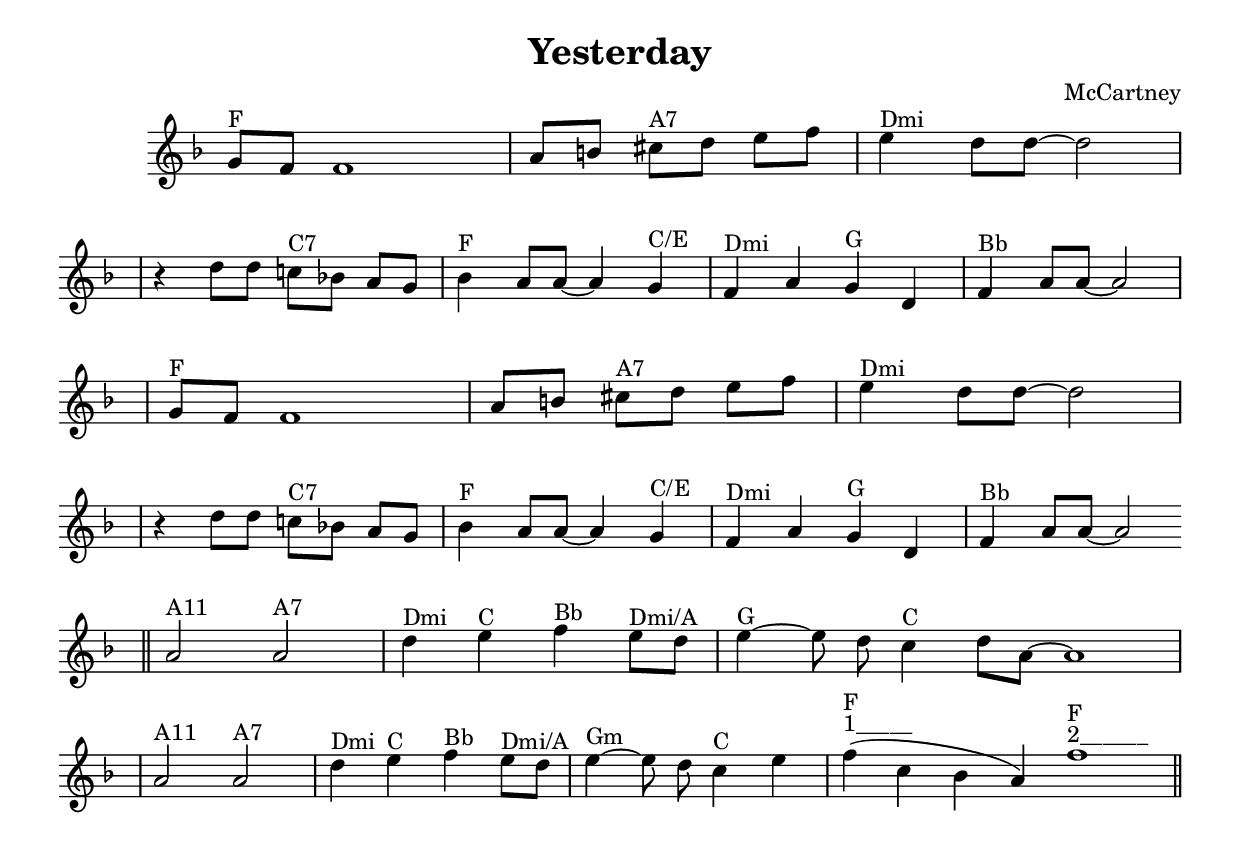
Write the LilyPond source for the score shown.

#(ly:set-option 'midi-extension "mid")
\version "2.12.3"
\include "english.ly"
\header{ 
title = "Yesterday"
composer = "McCartney"
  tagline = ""  % removed 
}
%{
 Filename: yesterday
Key: F
Mode: major
Title: Yesterday
Author: McCartney
Time: 4/4
EnteredBy: John Rothfield

      F             Em7   A7   *   Dmi  Dmi/C 
1) |  RS S -- --  | -- GM P#D NS | N DD -- -- |

  Bb    C7      F       C/E  Dmi G     Bb   F 
| -- DD Pm GR | m GG -- R- | S G R D | S GG - - |
                                   * 

      F              Em7   A7    *   Dmi  Dmi/C 
2) |  RS S- -- --  | -- GM P#D  NS | N DD -- -- |

     Bb    C7      F       C/E  Dmi G     Bb   F 
   | -- DD Pm GR | m GG -- R- | S G R D | S GG - - :|
                                      *


      A11  A7     Dmi
                    C Bb  Dmi/A      C        F
                      *        G 
3) || G -  G - |  D N S-  ND | N- -D P   DG | - - - - |

     A11 A7    Dmi Bb Dmi/A      C      F           F
                 C         Gm           1_____      2______
                   *                    *           *           
   | G - G - | D N S- ND | N- -D P N | (S P m G) :| S - - -     ||

  
 %}
  
melody = {
\once \override Staff.TimeSignature #'stencil = ##f
\clef treble
\key c \major
\autoBeamOn  
\cadenzaOn
\bar "|" d'8[^"F"  c'8]  c'1      \bar "|"   e'8[  fs'8]  gs'8[^"A7"  a'8]  b'8[  c''8]  \bar "|" b'4^"Dmi"  a'8[  a'8]~~a'2]      \bar "|" \break        \grace s64 
\bar "|" r4  a'8[  a'8]  g'8[^"C7"  f'8]  e'8[  d'8]  \bar "|" f'4^"F"  e'8[  e'8]~~e'4]    d'4^"C/E"   \bar "|" c'4^"Dmi"  e'4  d'4^"G"  a4  \bar "|" c'4^"Bb"  e'8[  e'8]~~e'2]    \bar "|" \break        \grace s64 
\bar "|" d'8[^"F"  c'8]  c'1       \bar "|"   e'8[  fs'8]  gs'8[^"A7"  a'8]  b'8[  c''8]  \bar "|" b'4^"Dmi"  a'8[  a'8]~~a'2]      \bar "|" \break        \grace s64 
\bar "|" r4  a'8[  a'8]  g'8[^"C7"  f'8]  e'8[  d'8]  \bar "|" f'4^"F"  e'8[  e'8]~~e'4]    d'4^"C/E"   \bar "|" c'4^"Dmi"  e'4  d'4^"G"  a4  \bar "|" c'4^"Bb"  e'8[  e'8]~~e'2]    \bar ":|" \break        \grace s64 
\bar "||"  e'2^"A11"   e'2^"A7"   \bar "|" a'4^"Dmi"  b'4^"C"  c''4^"Bb"   b'8[^"Dmi/A"  a'8]  \bar "|" b'4~^"G"~b'8    a'8]  g'4^"C"  a'8[  e'8]~~e'1]  \bar "|"     \bar "|" \break        \grace s64 
\bar "|" e'2^"A11"   e'2^"A7"   \bar "|" a'4^"Dmi"  b'4^"C"  c''4^"Bb"   b'8[^"Dmi/A"  a'8]  \bar "|" b'4~^"Gm"~b'8    a'8]  g'4^"C"  b'4  \bar "|" c''4(^"1_____"^"F"  g'4  f'4  e'4)  \bar ":|" c''1^"2______"^"F"     \bar "||" 
}

text = \lyricmode {
  
}

\score{
\transpose c' f'
<<
  \new Voice = "one" {
    \melody
  }
  \new Lyrics \lyricsto "one" \text
>>
\layout {
  \context {
       \Score
    \remove "Bar_number_engraver"
  } 
  }
\midi { 
  \context {
    \Score
    tempoWholesPerMinute = #(ly:make-moment 200 4)
   }
 }
}
